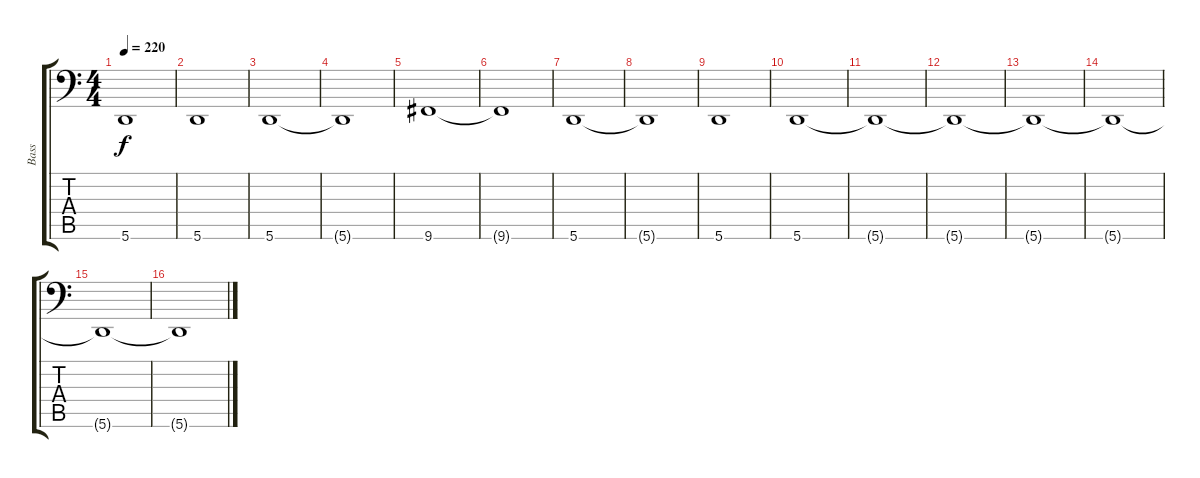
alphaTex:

\track ("Bass" "Bass") {instrument electricbassfinger}
\staff {score tabs}
\tuning (C3 G2 D2 A1 E1 A0) {hide}
\ts (4 4)
\tempo 220
\clef f4
\ks c
5.6.1{dy f} |
5.6.1 |
5.6.1 |
5.6{t}.1 |
9.6.1 |
9.6{t}.1 |
5.6.1 |
5.6{t}.1 |
5.6.1 |
5.6.1 |
5.6{t}.1 |
5.6{t}.1 |
5.6{t}.1 |
5.6{t}.1 |
5.6{t}.1 |
5.6{t}.1
